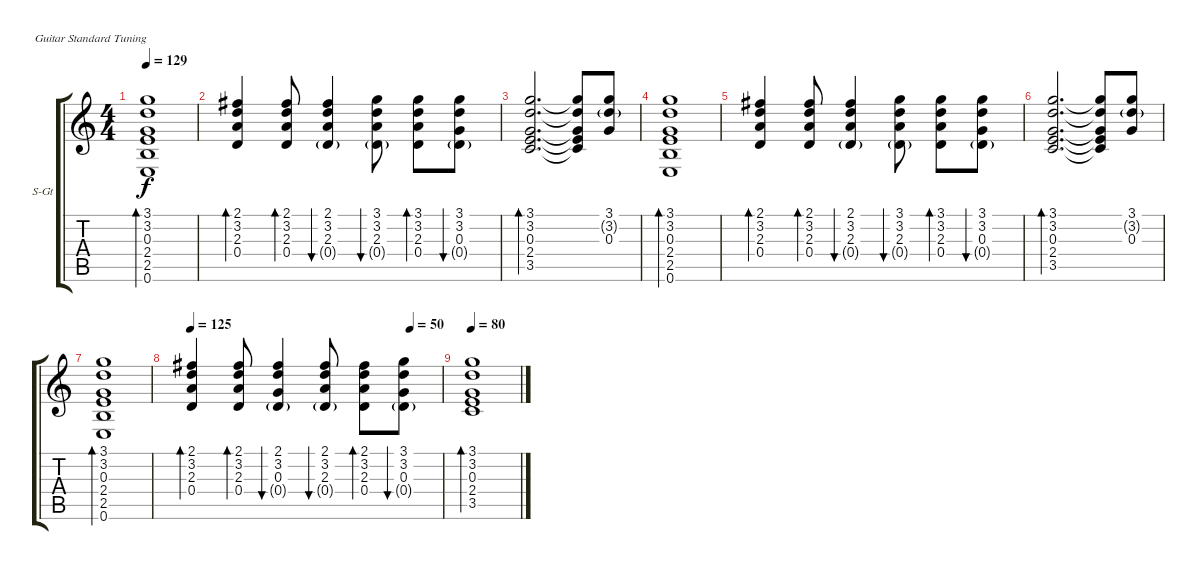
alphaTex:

\bracketExtendMode groupsimilarinstruments
\firstSystemTrackNameOrientation horizontal
\otherSystemsTrackNameOrientation horizontal
\track ("Acoustic Guitar" "S-Gt") {instrument acousticguitarsteel}
\staff {score tabs}
\tuning (E4 B3 G3 D3 A2 E2)
\ts (4 4)
\tempo 129
\clef g2
\ks c
(3.1 3.2 0.3 2.4 2.5 0.6).1{bd 60 dy f} |
(2.1 3.2 2.3 0.4).4{bd 60} (2.1 3.2 2.3 0.4).8{bd 60} (2.1 3.2 2.3 0.4{g}).4{bu 60} (3.1 3.2 2.3 0.4{g}).8{bu 60} (3.1 3.2 2.3 0.4).8{bd 60} (3.1 3.2 0.3 0.4{g}).8{bu 60} |
(3.1 3.2 0.3 2.4 3.5).2{d bd 60} (3.1{t} 3.2{t} 0.3{t} 2.4{t} 3.5{t}).8 (3.1 3.2{g} 0.3).8 |
(3.1 3.2 0.3 2.4 2.5 0.6).1{bd 60} |
(2.1 3.2 2.3 0.4).4{bd 60} (2.1 3.2 2.3 0.4).8{bd 60} (2.1 3.2 2.3 0.4{g}).4{bu 60} (3.1 3.2 2.3 0.4{g}).8{bu 60} (3.1 3.2 2.3 0.4).8{bd 60} (3.1 3.2 0.3 0.4{g}).8{bu 60} |
(3.1 3.2 0.3 2.4 3.5).2{d bd 60} (3.1{t} 3.2{t} 0.3{t} 2.4{t} 3.5{t}).8 (3.1 3.2{g} 0.3).8 |
(3.1 3.2 0.3 2.4 2.5 0.6).1{bd 60} |
\tempo 125
\tempo (50 0.875)
(2.1 3.2 2.3 0.4).4{bd 60} (2.1 3.2 2.3 0.4).8{bd 60} (2.1 3.2 0.3 0.4{g}).4{bu 60} (2.1 3.2 2.3 0.4{g}).8{bu 60} (2.1 3.2 2.3 0.4).8{bd 60} (3.1 3.2 0.3 0.4{g}).8{bu 60} |
\tempo 80
(3.1 3.2 0.3 2.4 3.5).1{bd 240}
